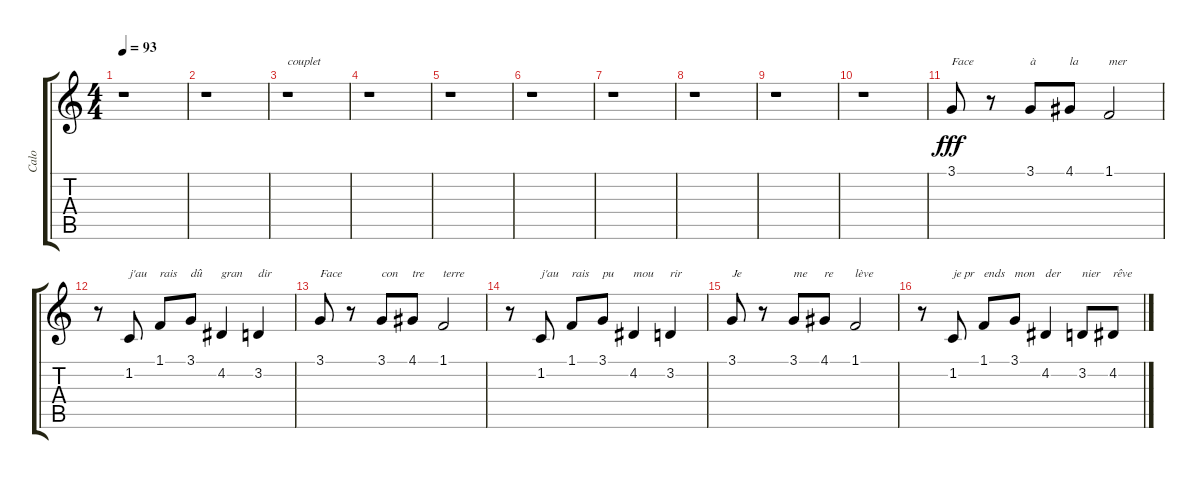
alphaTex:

\track ("Calo" "Calo") {instrument sopranosax}
\staff {score tabs}
\tuning (E4 B3 G3 D3 A2 E2) {hide}
\ts (4 4)
\tempo 93
\clef g2
\ks c
r.1{dy f} |
r.1 |
r.1{txt "couplet"} |
r.1 |
r.1 |
r.1 |
r.1 |
r.1 |
r.1 |
r.1 |
3.1.8{txt "Face" dy fff} r.8 3.1.8{txt "à"} 4.1.8{txt "la"} 1.1.2{txt "mer"} |
r.8 1.2.8{txt "j'au"} 1.1.8{txt "rais"} 3.1.8{txt "dû"} 4.2.4{txt "gran"} 3.2.4{txt "dir"} |
3.1.8{txt "Face"} r.8 3.1.8{txt "con"} 4.1.8{txt "tre"} 1.1.2{txt "terre"} |
r.8 1.2.8{txt "j'au"} 1.1.8{txt "rais"} 3.1.8{txt "pu"} 4.2.4{txt "mou"} 3.2.4{txt "rir"} |
3.1.8{txt "Je"} r.8 3.1.8{txt "me"} 4.1.8{txt "re"} 1.1.2{txt "lève"} |
r.8 1.2.8{txt "je pr"} 1.1.8{txt "ends"} 3.1.8{txt "mon"} 4.2.4{txt "der"} 3.2.8{txt "nier"} 4.2.8{txt "rêve"}
